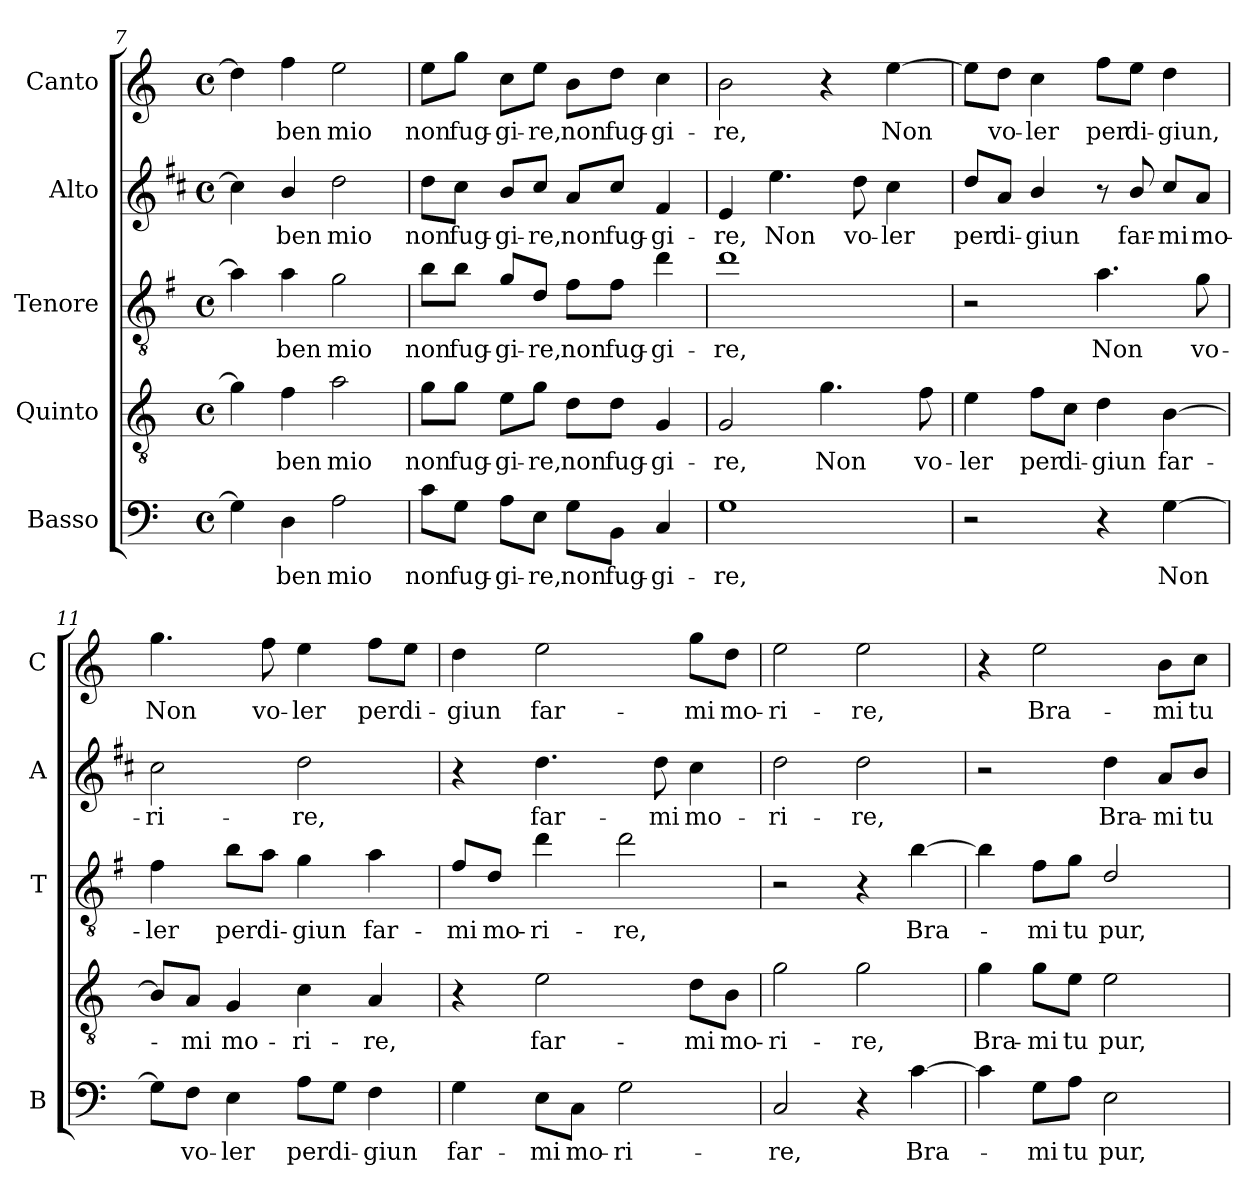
**kern	**text	**kern	**text	**kern	**text	**kern	**text	**kern	**text
*part5	*part5	*part4	*part4	*part3	*part3	*part2	*part2	*part1	*part1
*staff5	*staff5	*staff4	*staff4	*staff3	*staff3	*staff2	*staff2	*staff1	*staff1
*I"Basso	*	*I"Quinto	*	*I"Tenore	*	*I"Alto	*	*I"Canto	*
*I'B	*	*	*	*I'T	*	*I'A	*	*I'C	*
*clefF4	*	*clefGv2	*	*clefGv2	*	*clefG2	*	*clefG2	*
*	*	*	*	*ITrd4c7	*	*ITrd1c2	*	*	*
*k[]	*	*k[]	*	*k[]	*	*k[]	*	*k[]	*
*C:	*	*C:	*	*C:	*	*C:	*	*C:	*
*M4/4	*	*M4/4	*	*M4/4	*	*M4/4	*	*M4/4	*
*met(c)	*	*met(c)	*	*met(c)	*	*met(c)	*	*met(c)	*
=7	=7	=7	=7	=7	=7	=7	=7	=7	=7
4G\]	.	4g\]	.	4d\]	.	4b\]	.	4dd\]	.
!	!LO:LY:b	!	!LO:LY:b	!	!LO:LY:b	!	!LO:LY:b	!	!LO:LY:b
4D\	ben	4f\	ben	4d\	ben	4a/	ben	4ff\	ben
!	!LO:LY:b	!	!LO:LY:b	!	!LO:LY:b	!	!LO:LY:b	!	!LO:LY:b
2A\	mio	2a\	mio	2c\	mio	2cc\	mio	2ee\	mio
=8	=8	=8	=8	=8	=8	=8	=8	=8	=8
!	!LO:LY:b	!	!LO:LY:b	!	!LO:LY:b	!	!LO:LY:b	!	!LO:LY:b
8c\L	non	8g\L	non	8e\L	non	8cc\L	non	8ee\L	non
!	!LO:LY:b	!	!LO:LY:b	!	!LO:LY:b	!	!LO:LY:b	!	!LO:LY:b
8G\J	fug-	8g\J	fug-	8e\J	fug-	8b\J	fug-	8gg\J	fug-
!	!LO:LY:b	!	!LO:LY:b	!	!LO:LY:b	!	!LO:LY:b	!	!LO:LY:b
8A\L	-gi-	8e\L	-gi-	8c/L	-gi-	8a/L	-gi-	8cc\L	-gi-
!	!LO:LY:b	!	!LO:LY:b	!	!LO:LY:b	!	!LO:LY:b	!	!LO:LY:b
8E\J	-re,	8g\J	-re,	8G/J	-re,	8b/J	-re,	8ee\J	-re,
!	!LO:LY:b	!	!LO:LY:b	!	!LO:LY:b	!	!LO:LY:b	!	!LO:LY:b
8G\L	non	8d\L	non	8B\L	non	8g/L	non	8b\L	non
!	!LO:LY:b	!	!LO:LY:b	!	!LO:LY:b	!	!LO:LY:b	!	!LO:LY:b
8BB\J	fug-	8d\J	fug-	8B\J	fug-	8b/J	fug-	8dd\J	fug-
!	!LO:LY:b	!	!LO:LY:b	!	!LO:LY:b	!	!LO:LY:b	!	!LO:LY:b
4C/	-gi-	4G/	-gi-	4g\	-gi-	4e/	-gi-	4cc\	-gi-
=9	=9	=9	=9	=9	=9	=9	=9	=9	=9
!	!LO:LY:b	!	!LO:LY:b	!	!LO:LY:b	!	!LO:LY:b	!	!LO:LY:b
1G	-re,	2G/	-re,	1g	-re,	4d/	-re,	2b\	-re,
!	!	!	!	!	!	!	!LO:LY:b	!	!
.	.	.	.	.	.	4.dd\	Non	.	.
!	!	!	!LO:LY:b	!	!	!	!	!	!
.	.	4.g\	Non	.	.	.	.	4r	.
!	!	!	!	!	!	!	!LO:LY:b	!	!
.	.	.	.	.	.	8cc\	vo-	.	.
!	!	!	!	!	!	!	!LO:LY:b	!	!LO:LY:b
.	.	.	.	.	.	4b\	-ler	[4ee\	Non
!	!	!	!LO:LY:b	!	!	!	!	!	!
.	.	8f\	vo-	.	.	.	.	.	.
!!LO:PB:g=z
=10	=10	=10	=10	=10	=10	=10	=10	=10	=10
!	!	!	!LO:LY:b	!	!	!	!LO:LY:b	!	!
2r	.	4e\	-ler	2r	.	8cc/L	per	8ee\L]	.
!	!	!	!	!	!	!	!LO:LY:b	!	!LO:LY:b
.	.	.	.	.	.	8g/J	di-	8dd\J	vo-
!	!	!	!LO:LY:b	!	!	!	!LO:LY:b	!	!LO:LY:b
.	.	8f\L	per	.	.	4a/	-giun	4cc\	-ler
!	!	!	!LO:LY:b	!	!	!	!	!	!
.	.	8c\J	di-	.	.	.	.	.	.
!	!	!	!LO:LY:b	!	!LO:LY:b	!	!	!	!LO:LY:b
4r	.	4d\	-giun	4.d\	Non	8r	.	8ff\L	per
!	!	!	!	!	!	!	!LO:LY:b	!	!LO:LY:b
.	.	.	.	.	.	8a/	far-	8ee\J	di-
!	!LO:LY:b	!	!LO:LY:b	!	!	!	!LO:LY:b	!	!LO:LY:b
[4G\	Non	[4B\	far-	.	.	8b/L	-mi	4dd\	-giun,
!	!	!	!	!	!LO:LY:b	!	!LO:LY:b	!	!
.	.	.	.	8c\	vo-	8g/J	mo-	.	.
=11	=11	=11	=11	=11	=11	=11	=11	=11	=11
!	!	!	!	!	!LO:LY:b	!	!LO:LY:b	!	!LO:LY:b
8G\L]	.	8B/L]	.	4B\	-ler	2b\	-ri-	4.gg\	Non
!	!LO:LY:b	!	!LO:LY:b	!	!	!	!	!	!
8F\J	vo-	8A/J	-mi	.	.	.	.	.	.
!	!LO:LY:b	!	!LO:LY:b	!	!LO:LY:b	!	!	!	!
4E\	-ler	4G/	mo-	8e\L	per	.	.	.	.
!	!	!	!	!	!LO:LY:b	!	!	!	!LO:LY:b
.	.	.	.	8d\J	di-	.	.	8ff\	vo-
!	!LO:LY:b	!	!LO:LY:b	!	!LO:LY:b	!	!LO:LY:b	!	!LO:LY:b
8A\L	per	4c\	-ri-	4c\	-giun	2cc\	-re,	4ee\	-ler
!	!LO:LY:b	!	!	!	!	!	!	!	!
8G\J	di-	.	.	.	.	.	.	.	.
!	!LO:LY:b	!	!LO:LY:b	!	!LO:LY:b	!	!	!	!LO:LY:b
4F\	-giun	4A/	-re,	4d\	far-	.	.	8ff\L	per
!	!	!	!	!	!	!	!	!	!LO:LY:b
.	.	.	.	.	.	.	.	8ee\J	di-
=12	=12	=12	=12	=12	=12	=12	=12	=12	=12
!	!LO:LY:b	!	!	!	!LO:LY:b	!	!	!	!LO:LY:b
4G\	far-	4r	.	8B/L	-mi	4r	.	4dd\	-giun
!	!	!	!	!	!LO:LY:b	!	!	!	!
.	.	.	.	8G/J	mo-	.	.	.	.
!	!LO:LY:b	!	!LO:LY:b	!	!LO:LY:b	!	!LO:LY:b	!	!LO:LY:b
8E\L	-mi	2e\	far-	4g\	-ri-	4.cc\	far-	2ee\	far-
!	!LO:LY:b	!	!	!	!	!	!	!	!
8C\J	mo-	.	.	.	.	.	.	.	.
!	!LO:LY:b	!	!	!	!LO:LY:b	!	!	!	!
2G\	-ri-	.	.	2g\	-re,	.	.	.	.
!	!	!	!	!	!	!	!LO:LY:b	!	!
.	.	.	.	.	.	8cc\	-mi	.	.
!	!	!	!LO:LY:b	!	!	!	!LO:LY:b	!	!LO:LY:b
.	.	8d\L	-mi	.	.	4b\	mo-	8gg\L	-mi
!	!	!	!LO:LY:b	!	!	!	!	!	!LO:LY:b
.	.	8B\J	mo-	.	.	.	.	8dd\J	mo-
=13	=13	=13	=13	=13	=13	=13	=13	=13	=13
!	!LO:LY:b	!	!LO:LY:b	!	!	!	!LO:LY:b	!	!LO:LY:b
2C/	-re,	2g\	-ri-	2r	.	2cc\	-ri-	2ee\	-ri-
!	!	!	!LO:LY:b	!	!	!	!LO:LY:b	!	!LO:LY:b
4r	.	2g\	-re,	4r	.	2cc\	-re,	2ee\	-re,
!	!LO:LY:b	!	!	!	!LO:LY:b	!	!	!	!
[4c\	Bra-	.	.	[4e\	Bra-	.	.	.	.
=14	=14	=14	=14	=14	=14	=14	=14	=14	=14
!	!	!	!LO:LY:b	!	!	!	!	!	!
4c\]	.	4g\	Bra-	4e\]	.	2r	.	4r	.
!	!LO:LY:b	!	!LO:LY:b	!	!LO:LY:b	!	!	!	!LO:LY:b
8G\L	-mi	8g\L	-mi	8B\L	-mi	.	.	2ee\	Bra-
!	!LO:LY:b	!	!LO:LY:b	!	!LO:LY:b	!	!	!	!
8A\J	tu	8e\J	tu	8c\J	tu	.	.	.	.
!	!LO:LY:b	!	!LO:LY:b	!	!LO:LY:b	!	!LO:LY:b	!	!
2E\	pur,	2e\	pur,	2G/	pur,	4cc\	Bra-	.	.
!	!	!	!	!	!	!	!LO:LY:b	!	!LO:LY:b
.	.	.	.	.	.	8g/L	-mi	8b\L	-mi
!	!	!	!	!	!	!	!LO:LY:b	!	!LO:LY:b
.	.	.	.	.	.	8a/J	tu	8cc\J	tu
=	=	=	=	=	=	=	=	=	=
*-	*-	*-	*-	*-	*-	*-	*-	*-	*-
